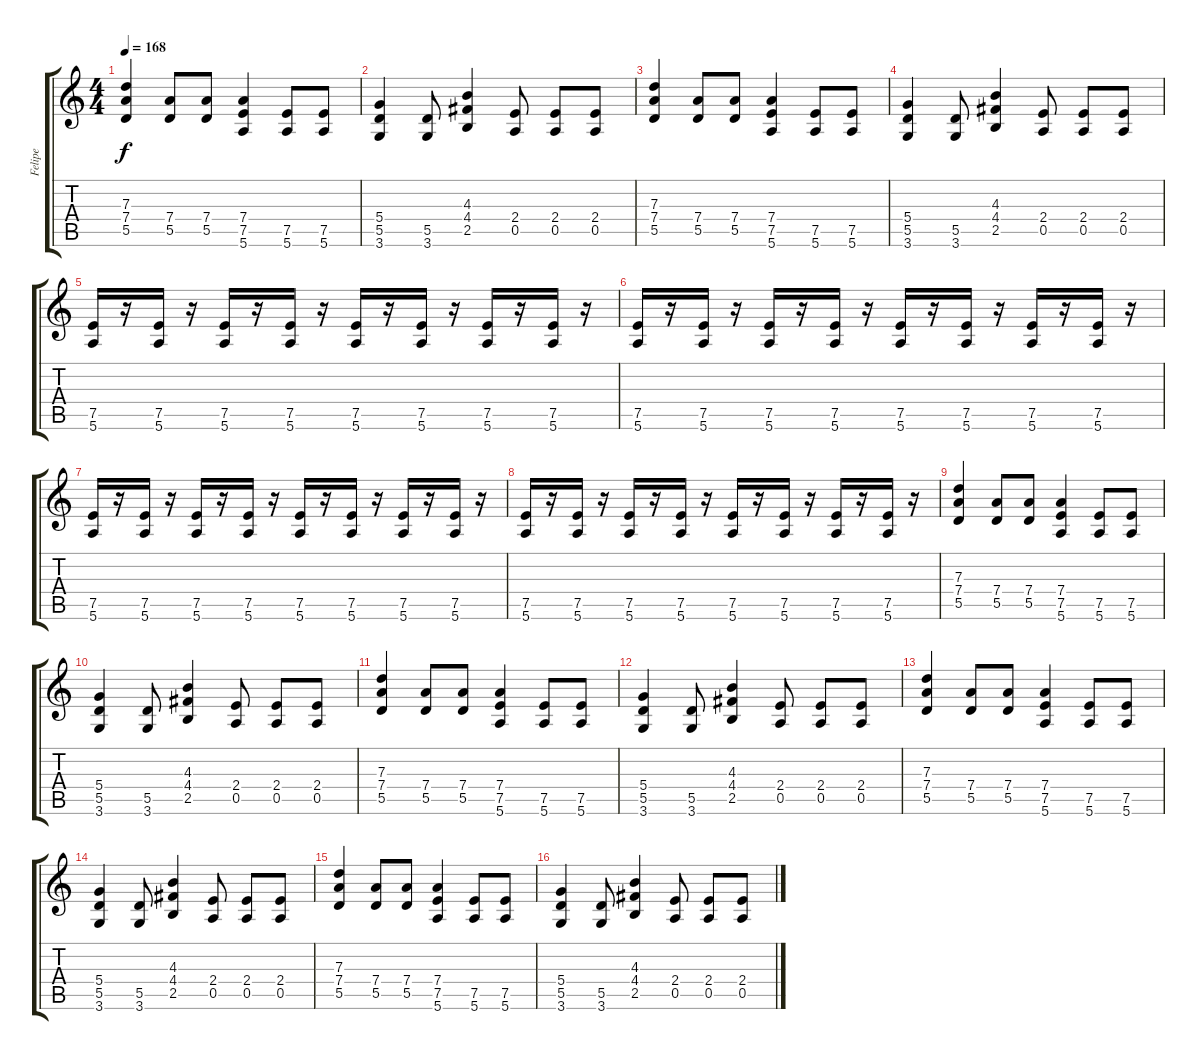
\track ("Felipe" "Felipe") {instrument distortionguitar}
\staff {score tabs}
\tuning (E4 B3 G3 D3 A2 E2) {hide}
\ts (4 4)
\tempo 168
\clef g2
\ks c
(7.3 7.4 5.5).4{dy f} (7.4 5.5).8 (7.4 5.5).8 (7.4 7.5 5.6).4 (7.5 5.6).8 (7.5 5.6).8 |
(5.4 5.5 3.6).4 (5.5 3.6).8 (4.3 4.4 2.5).4 (2.4 0.5).8 (2.4 0.5).8 (2.4 0.5).8 |
(7.3 7.4 5.5).4 (7.4 5.5).8 (7.4 5.5).8 (7.4 7.5 5.6).4 (7.5 5.6).8 (7.5 5.6).8 |
(5.4 5.5 3.6).4 (5.5 3.6).8 (4.3 4.4 2.5).4 (2.4 0.5).8 (2.4 0.5).8 (2.4 0.5).8 |
(7.5 5.6).16 r.16 (7.5 5.6).16 r.16 (7.5 5.6).16 r.16 (7.5 5.6).16 r.16 (7.5 5.6).16 r.16 (7.5 5.6).16 r.16 (7.5 5.6).16 r.16 (7.5 5.6).16 r.16 |
(7.5 5.6).16 r.16 (7.5 5.6).16 r.16 (7.5 5.6).16 r.16 (7.5 5.6).16 r.16 (7.5 5.6).16 r.16 (7.5 5.6).16 r.16 (7.5 5.6).16 r.16 (7.5 5.6).16 r.16 |
(7.5 5.6).16 r.16 (7.5 5.6).16 r.16 (7.5 5.6).16 r.16 (7.5 5.6).16 r.16 (7.5 5.6).16 r.16 (7.5 5.6).16 r.16 (7.5 5.6).16 r.16 (7.5 5.6).16 r.16 |
(7.5 5.6).16 r.16 (7.5 5.6).16 r.16 (7.5 5.6).16 r.16 (7.5 5.6).16 r.16 (7.5 5.6).16 r.16 (7.5 5.6).16 r.16 (7.5 5.6).16 r.16 (7.5 5.6).16 r.16 |
(7.3 7.4 5.5).4 (7.4 5.5).8 (7.4 5.5).8 (7.4 7.5 5.6).4 (7.5 5.6).8 (7.5 5.6).8 |
(5.4 5.5 3.6).4 (5.5 3.6).8 (4.3 4.4 2.5).4 (2.4 0.5).8 (2.4 0.5).8 (2.4 0.5).8 |
(7.3 7.4 5.5).4 (7.4 5.5).8 (7.4 5.5).8 (7.4 7.5 5.6).4 (7.5 5.6).8 (7.5 5.6).8 |
(5.4 5.5 3.6).4 (5.5 3.6).8 (4.3 4.4 2.5).4 (2.4 0.5).8 (2.4 0.5).8 (2.4 0.5).8 |
(7.3 7.4 5.5).4 (7.4 5.5).8 (7.4 5.5).8 (7.4 7.5 5.6).4 (7.5 5.6).8 (7.5 5.6).8 |
(5.4 5.5 3.6).4 (5.5 3.6).8 (4.3 4.4 2.5).4 (2.4 0.5).8 (2.4 0.5).8 (2.4 0.5).8 |
(7.3 7.4 5.5).4 (7.4 5.5).8 (7.4 5.5).8 (7.4 7.5 5.6).4 (7.5 5.6).8 (7.5 5.6).8 |
(5.4 5.5 3.6).4 (5.5 3.6).8 (4.3 4.4 2.5).4 (2.4 0.5).8 (2.4 0.5).8 (2.4 0.5).8
